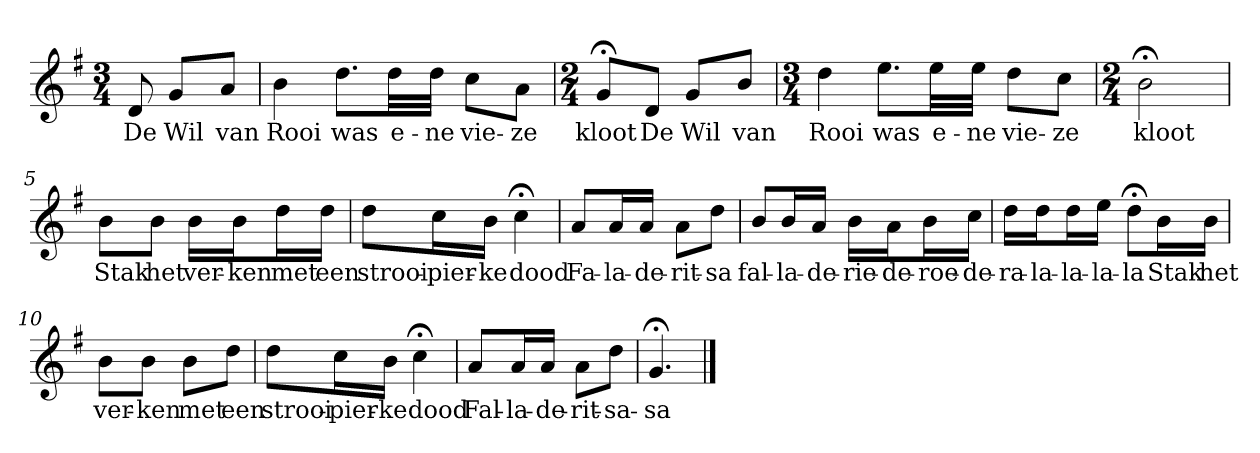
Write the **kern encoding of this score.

**kern	**text
*part1	*part1
*staff1	*staff1
*k[f#]	*
*G:	*
*M3/4	*
*MM120	*
=	=
8d	De
8gL	Wil
8aJ	van
=1	=1
4b	Rooi
8.ddL	was
32ddLL	e-
32ddJJJ	-ne
8ccL	vie-
8aJ	-ze
=2	=2
*M2/4	*
8g;<L	kloot
8dJ	De
8gL	Wil
8bJ	van
=3	=3
*M3/4	*
4dd	Rooi
8.eeL	was
32eeLL	e-
32eeJJJ	-ne
8ddL	vie-
8ccJ	-ze
=4	=4
*M2/4	*
2b;<	kloot
=5	=5
8bL	Stak
8bJ	het
16bLL	ver-
16bJ	-ken
16ddL	met
16ddJJ	een
=6	=6
8ddL	strooi-
16ccL	-pier-
16bJJ	-ke
4cc;<	dood
=7	=7
8aL	Fa-
16aL	-la-
16aJJ	-de-
8aL	-rit-
8ddJ	-sa
=8	=8
8bL	fal-
16bL	-la-
16aJJ	-de-
16bLL	-rie-
16aJ	-de-
16bL	-roe-
16ccJJ	-de-
=9	=9
16ddLL	-ra-
16ddJ	-la-
16ddL	-la-
16eeJJ	-la-
8dd;<L	-la
16bL	Stak
16bJJ	het
=10	=10
8bL	ver-
8bJ	-ken
8bL	met
8ddJ	een
=11	=11
8ddL	strooi-
16ccL	-pier-
16bJJ	-ke
4cc;<	dood
=12	=12
8aL	Fal-
16aL	-la-
16aJJ	-de-
8aL	-rit-
8ddJ	-sa-
=13	=13
4.g;<	-sa
==	==
*-	*-
